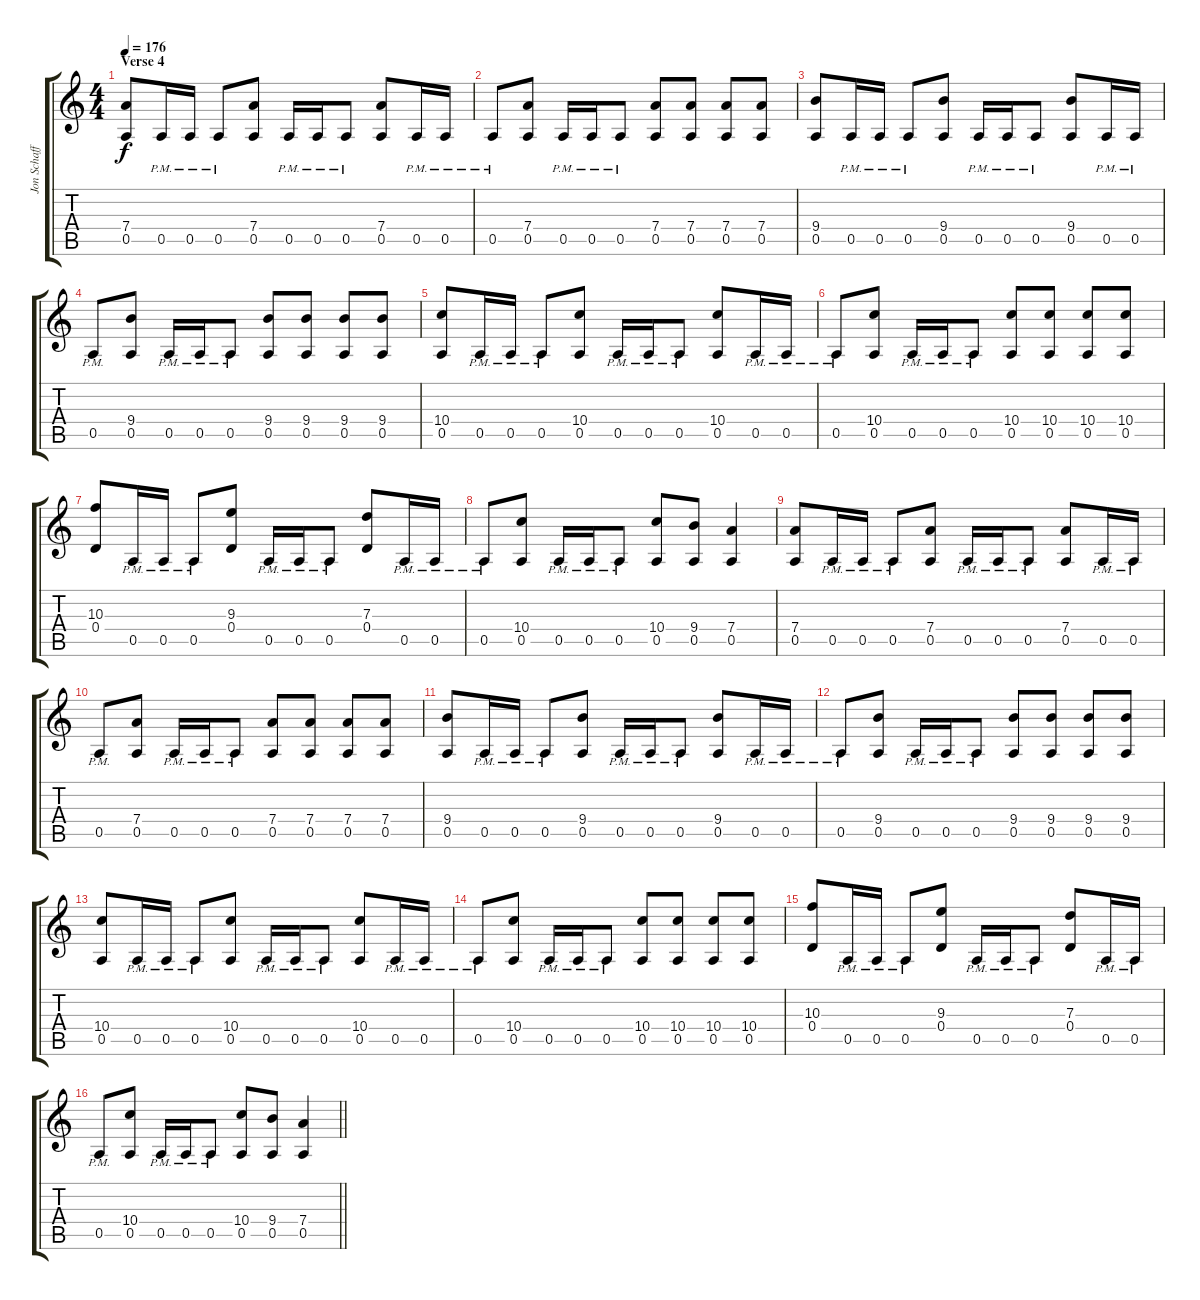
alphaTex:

\track ("Jon Schaffer" "Jon Schaff") {instrument electricguitarclean}
\staff {score tabs}
\tuning (E4 B3 G3 D3 A2 E2) {hide}
\ts (4 4)
\section ("" "Verse 4")
\tempo 176
\clef g2
\ks c
(7.4 0.5).8{dy f} 0.5{pm}.16 0.5{pm}.16 0.5{pm}.8 (7.4 0.5).8 0.5{pm}.16 0.5{pm}.16 0.5{pm}.8 (7.4 0.5).8 0.5{pm}.16 0.5{pm}.16 |
0.5{pm}.8 (7.4 0.5).8 0.5{pm}.16 0.5{pm}.16 0.5{pm}.8 (7.4 0.5).8 (7.4 0.5).8 (7.4 0.5).8 (7.4 0.5).8 |
(9.4 0.5).8 0.5{pm}.16 0.5{pm}.16 0.5{pm}.8 (9.4 0.5).8 0.5{pm}.16 0.5{pm}.16 0.5{pm}.8 (9.4 0.5).8 0.5{pm}.16 0.5{pm}.16 |
0.5{pm}.8 (9.4 0.5).8 0.5{pm}.16 0.5{pm}.16 0.5{pm}.8 (9.4 0.5).8 (9.4 0.5).8 (9.4 0.5).8 (9.4 0.5).8 |
(10.4 0.5).8 0.5{pm}.16 0.5{pm}.16 0.5{pm}.8 (10.4 0.5).8 0.5{pm}.16 0.5{pm}.16 0.5{pm}.8 (10.4 0.5).8 0.5{pm}.16 0.5{pm}.16 |
0.5{pm}.8 (10.4 0.5).8 0.5{pm}.16 0.5{pm}.16 0.5{pm}.8 (10.4 0.5).8 (10.4 0.5).8 (10.4 0.5).8 (10.4 0.5).8 |
(10.3 0.4).8 0.5{pm}.16 0.5{pm}.16 0.5{pm}.8 (9.3 0.4).8 0.5{pm}.16 0.5{pm}.16 0.5{pm}.8 (7.3 0.4).8 0.5{pm}.16 0.5{pm}.16 |
0.5{pm}.8 (10.4 0.5).8 0.5{pm}.16 0.5{pm}.16 0.5{pm}.8 (10.4 0.5).8 (9.4 0.5).8 (7.4 0.5).4 |
(7.4 0.5).8 0.5{pm}.16 0.5{pm}.16 0.5{pm}.8 (7.4 0.5).8 0.5{pm}.16 0.5{pm}.16 0.5{pm}.8 (7.4 0.5).8 0.5{pm}.16 0.5{pm}.16 |
0.5{pm}.8 (7.4 0.5).8 0.5{pm}.16 0.5{pm}.16 0.5{pm}.8 (7.4 0.5).8 (7.4 0.5).8 (7.4 0.5).8 (7.4 0.5).8 |
(9.4 0.5).8 0.5{pm}.16 0.5{pm}.16 0.5{pm}.8 (9.4 0.5).8 0.5{pm}.16 0.5{pm}.16 0.5{pm}.8 (9.4 0.5).8 0.5{pm}.16 0.5{pm}.16 |
0.5{pm}.8 (9.4 0.5).8 0.5{pm}.16 0.5{pm}.16 0.5{pm}.8 (9.4 0.5).8 (9.4 0.5).8 (9.4 0.5).8 (9.4 0.5).8 |
(10.4 0.5).8 0.5{pm}.16 0.5{pm}.16 0.5{pm}.8 (10.4 0.5).8 0.5{pm}.16 0.5{pm}.16 0.5{pm}.8 (10.4 0.5).8 0.5{pm}.16 0.5{pm}.16 |
0.5{pm}.8 (10.4 0.5).8 0.5{pm}.16 0.5{pm}.16 0.5{pm}.8 (10.4 0.5).8 (10.4 0.5).8 (10.4 0.5).8 (10.4 0.5).8 |
(10.3 0.4).8 0.5{pm}.16 0.5{pm}.16 0.5{pm}.8 (9.3 0.4).8 0.5{pm}.16 0.5{pm}.16 0.5{pm}.8 (7.3 0.4).8 0.5{pm}.16 0.5{pm}.16 |
\barLineRight lightlight
0.5{pm}.8 (10.4 0.5).8 0.5{pm}.16 0.5{pm}.16 0.5{pm}.8 (10.4 0.5).8 (9.4 0.5).8 (7.4 0.5).4
